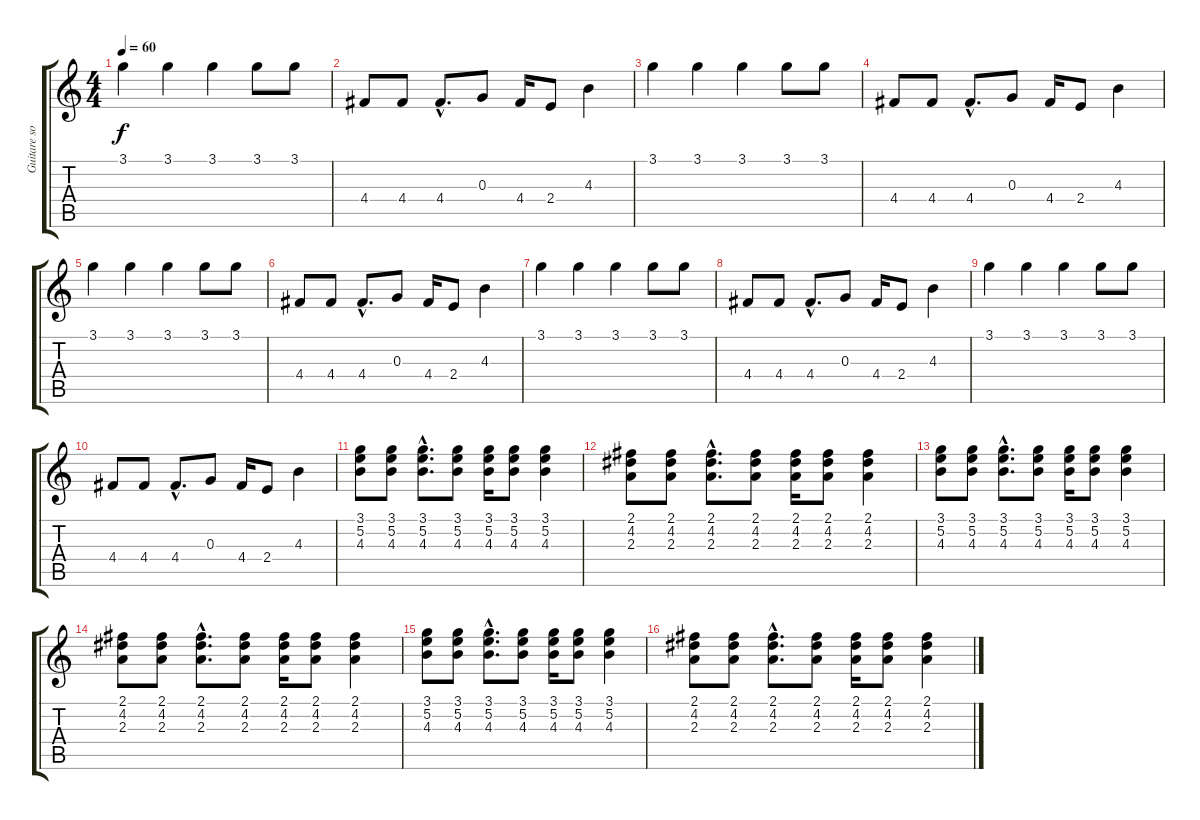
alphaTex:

\track ("Guitare solo" "Guitare so") {instrument acousticguitarnylon}
\staff {score tabs}
\tuning (E4 B3 G3 D3 A2 E2) {hide}
\ts (4 4)
\tempo 60
\clef g2
\ks c
3.1.4{dy f} 3.1.4 3.1.4 3.1.8 3.1.8 |
4.4.8 4.4.8 4.4{hac}.8{d} 0.3.8 4.4.16 2.4.8 4.3.4 |
3.1.4 3.1.4 3.1.4 3.1.8 3.1.8 |
4.4.8 4.4.8 4.4{hac}.8{d} 0.3.8 4.4.16 2.4.8 4.3.4 |
3.1.4 3.1.4 3.1.4 3.1.8 3.1.8 |
4.4.8 4.4.8 4.4{hac}.8{d} 0.3.8 4.4.16 2.4.8 4.3.4 |
3.1.4 3.1.4 3.1.4 3.1.8 3.1.8 |
4.4.8 4.4.8 4.4{hac}.8{d} 0.3.8 4.4.16 2.4.8 4.3.4 |
3.1.4 3.1.4 3.1.4 3.1.8 3.1.8 |
4.4.8 4.4.8 4.4{hac}.8{d} 0.3.8 4.4.16 2.4.8 4.3.4 |
(3.1 5.2 4.3).8 (3.1 5.2 4.3).8 (3.1{hac} 5.2{hac} 4.3{hac}).8{d} (3.1 5.2 4.3).8 (3.1 5.2 4.3).16 (3.1 5.2 4.3).8 (3.1 5.2 4.3).4 |
(2.1 4.2 2.3).8 (2.1 4.2 2.3).8 (2.1{hac} 4.2{hac} 2.3{hac}).8{d} (2.1 4.2 2.3).8 (2.1 4.2 2.3).16 (2.1 4.2 2.3).8 (2.1 4.2 2.3).4 |
(3.1 5.2 4.3).8 (3.1 5.2 4.3).8 (3.1{hac} 5.2{hac} 4.3{hac}).8{d} (3.1 5.2 4.3).8 (3.1 5.2 4.3).16 (3.1 5.2 4.3).8 (3.1 5.2 4.3).4 |
(2.1 4.2 2.3).8 (2.1 4.2 2.3).8 (2.1{hac} 4.2{hac} 2.3{hac}).8{d} (2.1 4.2 2.3).8 (2.1 4.2 2.3).16 (2.1 4.2 2.3).8 (2.1 4.2 2.3).4 |
(3.1 5.2 4.3).8{volume 16 instrument distortionguitar} (3.1 5.2 4.3).8 (3.1{hac} 5.2{hac} 4.3{hac}).8{d} (3.1 5.2 4.3).8 (3.1 5.2 4.3).16 (3.1 5.2 4.3).8 (3.1 5.2 4.3).4 |
(2.1 4.2 2.3).8 (2.1 4.2 2.3).8 (2.1{hac} 4.2{hac} 2.3{hac}).8{d} (2.1 4.2 2.3).8 (2.1 4.2 2.3).16 (2.1 4.2 2.3).8 (2.1 4.2 2.3).4
